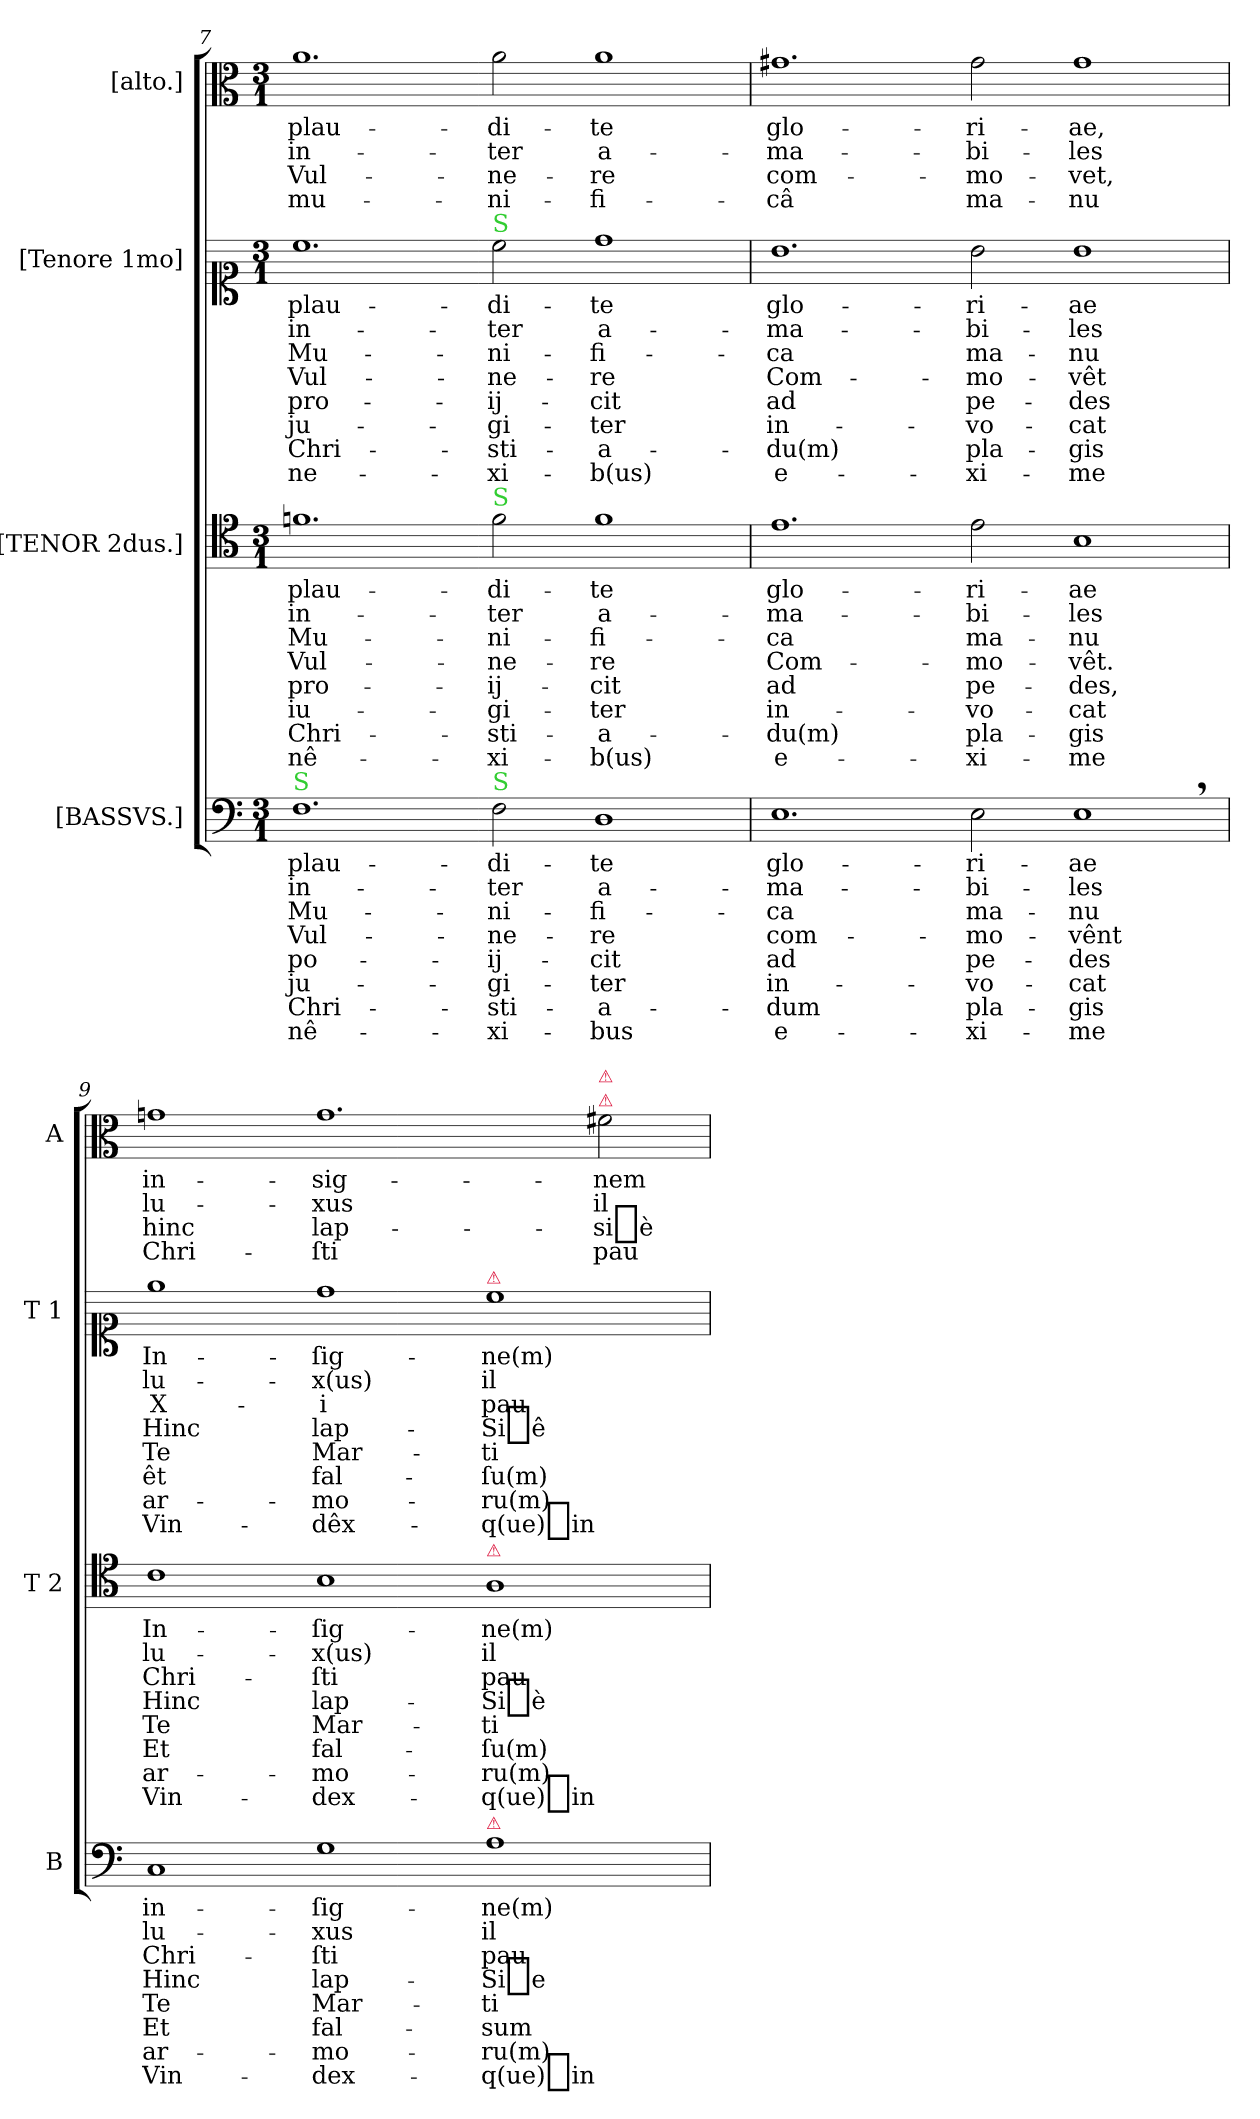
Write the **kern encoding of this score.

**kern	**text	**text	**text	**text	**text	**text	**text	**text	**kern	**text	**text	**text	**text	**text	**text	**text	**text	**kern	**text	**text	**text	**text	**text	**text	**text	**text	**kern	**text	**text	**text	**text
*part4	*part4	*part4	*part4	*part4	*part4	*part4	*part4	*part4	*part3	*part3	*part3	*part3	*part3	*part3	*part3	*part3	*part3	*part2	*part2	*part2	*part2	*part2	*part2	*part2	*part2	*part2	*part1	*part1	*part1	*part1	*part1
*staff4	*staff4	*staff4	*staff4	*staff4	*staff4	*staff4	*staff4	*staff4	*staff3	*staff3	*staff3	*staff3	*staff3	*staff3	*staff3	*staff3	*staff3	*staff2	*staff2	*staff2	*staff2	*staff2	*staff2	*staff2	*staff2	*staff2	*staff1	*staff1	*staff1	*staff1	*staff1
*I"[BASSVS.]	*	*	*	*	*	*	*	*	*I"[TENOR 2dus.]	*	*	*	*	*	*	*	*	*I"[Tenore 1mo]	*	*	*	*	*	*	*	*	*I"[alto.]	*	*	*	*
*I'B	*	*	*	*	*	*	*	*	*I'T 2	*	*	*	*	*	*	*	*	*I'T 1	*	*	*	*	*	*	*	*	*I'A	*	*	*	*
*clefF4	*	*	*	*	*	*	*	*	*clefC4	*	*	*	*	*	*	*	*	*clefC1	*	*	*	*	*	*	*	*	*clefC3	*	*	*	*
*k[]	*	*	*	*	*	*	*	*	*k[]	*	*	*	*	*	*	*	*	*k[]	*	*	*	*	*	*	*	*	*k[]	*	*	*	*
*M3/1	*	*	*	*	*	*	*	*	*M3/1	*	*	*	*	*	*	*	*	*M3/1	*	*	*	*	*	*	*	*	*M3/1	*	*	*	*
=7	=7	=7	=7	=7	=7	=7	=7	=7	=7	=7	=7	=7	=7	=7	=7	=7	=7	=7	=7	=7	=7	=7	=7	=7	=7	=7	=7	=7	=7	=7	=7
!LO:TX:a:color=limegreen:t=S	!	!	!	!	!	!	!	!	!	!	!	!	!	!	!	!	!	!	!	!	!	!	!	!	!	!	!	!	!	!	!
1.F	plau-	in-	Mu-	Vul-	po-	ju-	Chri-	nê-	1.fn	plau-	in-	Mu-	Vul-	pro-	iu-	Chri-	nê-	1.cc	plau-	in-	Mu-	Vul-	pro-	ju-	Chri-	ne-	1.a	plau-	in-	Vul-	mu-
!	!	!	!	!	!	!	!	!	!	!	!	!	!	!	!	!	!	!LO:TX:a:color=limegreen:t=S	!	!	!	!	!	!	!	!	!	!	!	!	!
!	!	!	!	!	!	!	!	!	!LO:TX:a:color=limegreen:t=S	!	!	!	!	!	!	!	!	!	!	!	!	!	!	!	!	!	!	!	!	!	!
!LO:TX:a:color=limegreen:t=S	!	!	!	!	!	!	!	!	!	!	!	!	!	!	!	!	!	!	!	!	!	!	!	!	!	!	!	!	!	!	!
2F\	-di-	-ter	-ni-	-ne-	-ij-	-gi-	-sti-	-xi-	2f\	-di-	-ter	-ni-	-ne-	-ij-	-gi-	-sti-	-xi-	2cc\	-di-	-ter	-ni-	-ne-	-ij-	-gi-	-sti-	-xi-	2a\	-di-	-ter	-ne-	-ni-
1D	-te	a-	-fi-	-re	-cit	-ter	-a-	-bus	1f	-te	a-	-fi-	-re	-cit	-ter	-a-	-b(us)	1dd	-te	a-	-fi-	-re	-cit	-ter	-a-	-b(us)	1a	-te	a-	-re	-fi-
=8	=8	=8	=8	=8	=8	=8	=8	=8	=8	=8	=8	=8	=8	=8	=8	=8	=8	=8	=8	=8	=8	=8	=8	=8	=8	=8	=8	=8	=8	=8	=8
1.E	glo-	-ma-	-ca	com-	ad	in-	-dum	e-	1.e	glo-	-ma-	-ca	Com-	ad	in-	-du(m)	e-	1.b	glo-	-ma-	-ca	Com-	ad	in-	-du(m)	e-	1.g#X	glo-	-ma-	com-	-câ
2E\	-ri-	-bi-	ma-	-mo-	pe-	-vo-	pla-	-xi-	2e\	-ri-	-bi-	ma-	-mo-	pe-	-vo-	pla-	-xi-	2b\	-ri-	-bi-	ma-	-mo-	pe-	-vo-	pla-	-xi-	2g#\	-ri-	-bi-	-mo-	ma-
1E,<	-ae	-les	-nu	-vênt	-des	-cat	-gis	-me	1B	-ae	-les	-nu	-vêt.	-des,	-cat	-gis	-me	1b	-ae	-les	-nu	-vêt	-des	-cat	-gis	-me	1g#	-ae,	-les	-vet,	-nu
=9	=9	=9	=9	=9	=9	=9	=9	=9	=9	=9	=9	=9	=9	=9	=9	=9	=9	=9	=9	=9	=9	=9	=9	=9	=9	=9	=9	=9	=9	=9	=9
1C	in-	lu-	Chri-	Hinc	Te	Et	ar-	Vin-	1c	In-	lu-	Chri-	Hinc	Te	Et	ar-	Vin-	1ee	In-	lu-	X-	Hinc	Te	êt	ar-	Vin-	1gn	in-	lu-	hinc	Chri-
1G	-ſig-	-xus	-ſti	lap-	Mar-	fal-	-mo-	-dex-	1B	-ſig-	-x(us)	-ſti	lap-	Mar-	fal-	-mo-	-dex-	1dd	-ſig-	-x(us)	-i	lap-	Mar-	fal-	-mo-	-dêx-	1.g	-sig-	-xus	lap-	-ſti
!	!	!	!	!	!	!	!	!	!	!	!	!	!	!	!	!	!	!LO:TX:a:color=crimson:t=⚠	!	!	!	!	!	!	!	!	!	!	!	!	!
!	!	!	!	!	!	!	!	!	!LO:TX:a:color=crimson:t=⚠	!	!	!	!	!	!	!	!	!	!	!	!	!	!	!	!	!	!	!	!	!	!
!LO:TX:a:color=crimson:t=⚠	!	!	!	!	!	!	!	!	!	!	!	!	!	!	!	!	!	!	!	!	!	!	!	!	!	!	!	!	!	!	!
1A	-ne(m)	il-	pau-	-Si_e	-ti-	-sum	-ru(m)	-q(ue)_in-	1A	-ne(m)	il-	pau-	-Si_è	-ti-	-ſu(m)	-ru(m)	-q(ue)_in-	1cc	-ne(m)	il-	pau-	-Si_ê	-ti-	-ſu(m)	-ru(m)	-q(ue)_in-	.	.	.	.	.
!	!	!	!	!	!	!	!	!	!	!	!	!	!	!	!	!	!	!	!	!	!	!	!	!	!	!	!LO:TX:a:color=crimson:t=⚠	!	!	!	!
!	!	!	!	!	!	!	!	!	!	!	!	!	!	!	!	!	!	!	!	!	!	!	!	!	!	!	!LO:TX:a:color=crimson:t=⚠	!	!	!	!
.	.	.	.	.	.	.	.	.	.	.	.	.	.	.	.	.	.	.	.	.	.	.	.	.	.	.	2f#X\	-nem	il-	-si_è	pau-
=	=	=	=	=	=	=	=	=	=	=	=	=	=	=	=	=	=	=	=	=	=	=	=	=	=	=	=	=	=	=	=
*-	*-	*-	*-	*-	*-	*-	*-	*-	*-	*-	*-	*-	*-	*-	*-	*-	*-	*-	*-	*-	*-	*-	*-	*-	*-	*-	*-	*-	*-	*-	*-
